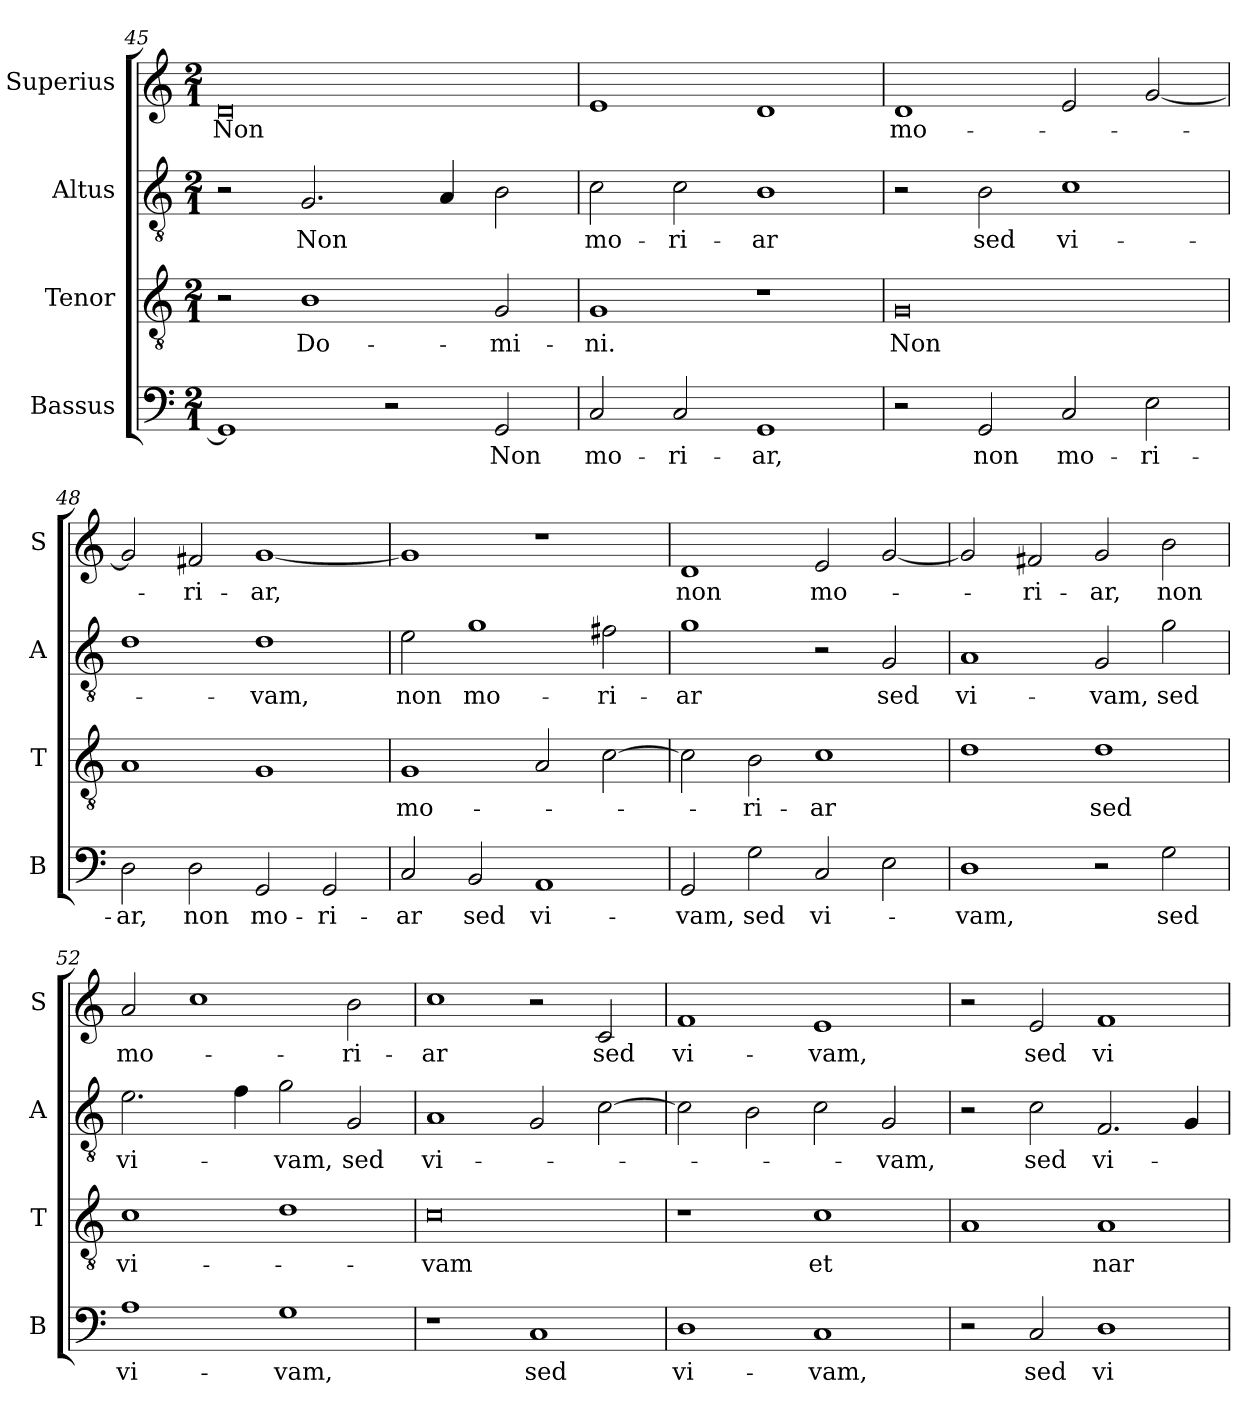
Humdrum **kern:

**kern	**text	**kern	**text	**kern	**text	**kern	**text
*part4	*part4	*part3	*part3	*part2	*part2	*part1	*part1
*staff4	*staff4	*staff3	*staff3	*staff2	*staff2	*staff1	*staff1
*I"Bassus	*	*I"Tenor	*	*I"Altus	*	*I"Superius	*
*I'B	*	*I'T	*	*I'A	*	*I'S	*
*clefF4	*	*clefGv2	*	*clefGv2	*	*clefG2	*
*k[]	*	*k[]	*	*k[]	*	*k[]	*
*M2/1	*	*M2/1	*	*M2/1	*	*M2/1	*
=45	=45	=45	=45	=45	=45	=45	=45
1GG]	.	2r	.	2r	.	0d	Non
.	.	1B	Do-	2.G	Non	.	.
2r	.	.	.	.	.	.	.
.	.	.	.	4A	.	.	.
2GG	Non	2G	-mi-	2B	.	.	.
=46	=46	=46	=46	=46	=46	=46	=46
2C	mo-	1G	-ni.	2c	mo-	1e	.
2C	-ri-	.	.	2c	-ri-	.	.
1GG	-ar,	1r	.	1B	-ar	1d	.
=47	=47	=47	=47	=47	=47	=47	=47
2r	.	0G	Non	2r	.	1d	mo-
2GG	non	.	.	2B	sed	.	.
2C	mo-	.	.	1c	vi-	2e	.
2E	-ri-	.	.	.	.	[2g	.
=48	=48	=48	=48	=48	=48	=48	=48
2D	-ar,	1A	.	1d	.	2g]	.
2D	non	.	.	.	.	2f#X	-ri-
2GG	mo-	1G	.	1d	-vam,	[1g	-ar,
2GG	-ri-	.	.	.	.	.	.
=49	=49	=49	=49	=49	=49	=49	=49
2C	-ar	1G	mo-	2e	non	1g]	.
2BB	sed	.	.	1g	mo-	.	.
1AA	vi-	2A	.	.	.	1r	.
.	.	[2c	.	2f#X	-ri-	.	.
=50	=50	=50	=50	=50	=50	=50	=50
2GG	-vam,	2c]	.	1g	-ar	1d	non
2G	sed	2B	-ri-	.	.	.	.
2C	vi-	1c	-ar	2r	.	2e	mo-
2E	.	.	.	2G	sed	[2g	.
=51	=51	=51	=51	=51	=51	=51	=51
1D	-vam,	1d	.	1A	vi-	2g]	.
.	.	.	.	.	.	2f#X	-ri-
2r	.	1d	sed	2G	-vam,	2g	-ar,
2G	sed	.	.	2g	sed	2b	non
=52	=52	=52	=52	=52	=52	=52	=52
1A	vi-	1c	vi-	2.e	vi-	2a	mo-
.	.	.	.	.	.	1cc	.
.	.	.	.	4f	.	.	.
1G	-vam,	1d	.	2g	-vam,	.	.
.	.	.	.	2G	sed	2b	-ri-
=53	=53	=53	=53	=53	=53	=53	=53
1r	.	0c	-vam	1A	vi-	1cc	-ar
1C	sed	.	.	2G	.	2r	.
.	.	.	.	[2c	.	2c	sed
=54	=54	=54	=54	=54	=54	=54	=54
1D	vi-	1r	.	2c]	.	1f	vi-
.	.	.	.	2B	.	.	.
1C	-vam,	1c	et	2c	.	1e	-vam,
.	.	.	.	2G	-vam,	.	.
=55	=55	=55	=55	=55	=55	=55	=55
2r	.	1A	.	2r	.	2r	.
2C	sed	.	.	2c	sed	2e	sed
1D	vi-	1A	nar-	2.F	vi-	1f	vi-
.	.	.	.	4G	.	.	.
=	=	=	=	=	=	=	=
*-	*-	*-	*-	*-	*-	*-	*-
